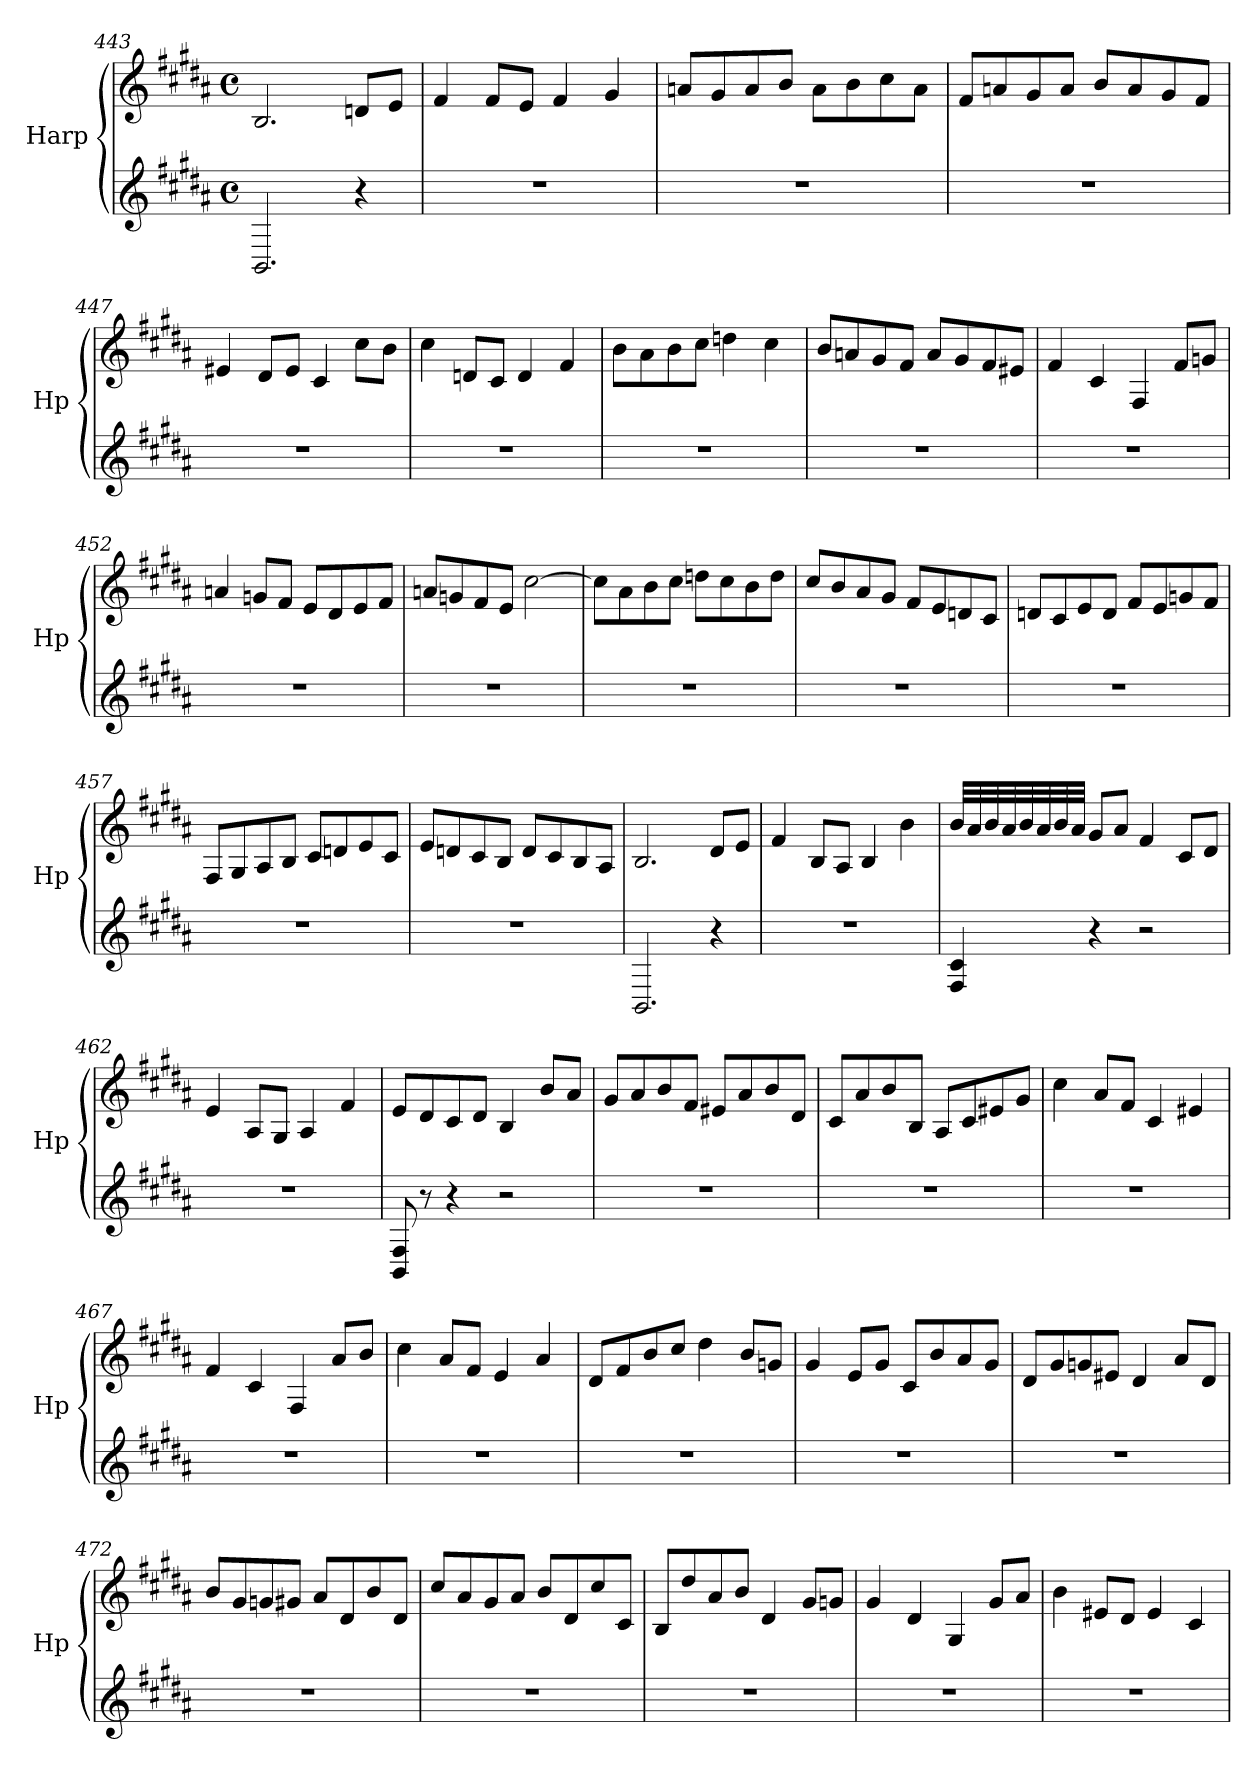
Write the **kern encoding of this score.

**kern	**kern
*part1	*part1
*staff2	*staff1
*I"Harp	*
*I'Hp	*
!!LO:LB:g=z
*clefG2	*clefG2
*k[f#c#g#d#a#]	*k[f#c#g#d#a#]
*M4/4	*M4/4
*met(c)	*met(c)
=443	=443
2.BB/	2.B/
4r	8dn/L
.	8e/J
=444	=444
1r	4f#/
.	8f#/L
.	8e/J
.	4f#/
.	4g#/
=445	=445
1r	8an/L
.	8g#/
.	8a/
.	8b/J
.	8a\L
.	8b\
.	8cc#\
.	8a\J
=446	=446
1r	8f#/L
.	8an/
.	8g#/
.	8a/J
.	8b/L
.	8a/
.	8g#/
.	8f#/J
=447	=447
1r	4e#X/
.	8d#/L
.	8e#/J
.	4c#/
.	8cc#\L
.	8b\J
=448	=448
1r	4cc#\
.	8dn/L
.	8c#/J
.	4d/
.	4f#/
!!LO:PB:g=z
=449	=449
1r	8b\L
.	8a#\
.	8b\
.	8cc#\J
.	4ddn\
.	4cc#\
=450	=450
1r	8b/L
.	8an/
.	8g#/
.	8f#/J
.	8a/L
.	8g#/
.	8f#/
.	8e#X/J
=451	=451
1r	4f#/
.	4c#/
.	4F#/
.	8f#/L
.	8gn/J
=452	=452
1r	4an/
.	8gn/L
.	8f#/J
.	8e/L
.	8d#/
.	8e/
.	8f#/J
=453	=453
1r	8an/L
.	8gn/
.	8f#/
.	8e/J
.	[2cc#\
!!LO:LB:g=z
=454	=454
1r	8cc#\L]
.	8a#\
.	8b\
.	8cc#\J
.	8ddn\L
.	8cc#\
.	8b\
.	8dd\J
=455	=455
1r	8cc#/L
.	8b/
.	8a#/
.	8g#/J
.	8f#/L
.	8e/
.	8dn/
.	8c#/J
=456	=456
1r	8dn/L
.	8c#/
.	8e/
.	8d/J
.	8f#/L
.	8e/
.	8gn/
.	8f#/J
=457	=457
1r	8F#/L
.	8G#/
.	8A#/
.	8B/J
.	8c#/L
.	8dn/
.	8e/
.	8c#/J
!!LO:LB:g=z
=458	=458
1r	8e/L
.	8dn/
.	8c#/
.	8B/J
.	8d/L
.	8c#/
.	8B/
.	8A#/J
=459	=459
2.BB/	2.B/
4r	8d#/L
.	8e/J
=460	=460
1r	4f#/
.	8B/L
.	8A#/J
.	4B/
.	4b\
=461	=461
4F#/ 4c#/	32b/LLL
.	32a#/
.	32b/
.	32a#/
.	32b/
.	32a#/
.	32b/
.	32a#/JJJ
4r	8g#/L
.	8a#/J
2r	4f#/
.	8c#/L
.	8d#/J
=462	=462
1r	4e/
.	8A#/L
.	8G#/J
.	4A#/
.	4f#/
!!LO:LB:g=z
=463	=463
8BB/ 8F#/	8e/L
8r	8d#/
4r	8c#/
.	8d#/J
2r	4B/
.	8b/L
.	8a#/J
=464	=464
1r	8g#/L
.	8a#/
.	8b/
.	8f#/J
.	8e#X/L
.	8a#/
.	8b/
.	8d#/J
=465	=465
1r	8c#/L
.	8a#/
.	8b/
.	8B/J
.	8A#/L
.	8c#/
.	8e#X/
.	8g#/J
=466	=466
1r	4cc#\
.	8a#/L
.	8f#/J
.	4c#/
.	4e#X/
=467	=467
1r	4f#/
.	4c#/
.	4F#/
.	8a#/L
.	8b/J
!!LO:LB:g=z
=468	=468
1r	4cc#\
.	8a#/L
.	8f#/J
.	4e/
.	4a#/
=469	=469
1r	8d#/L
.	8f#/
.	8b/
.	8cc#/J
.	4dd#\
.	8b/L
.	8gn/J
=470	=470
1r	4g#/
.	8e/L
.	8g#/J
.	8c#/L
.	8b/
.	8a#/
.	8g#/J
=471	=471
1r	8d#/L
.	8g#/
.	8gn/
.	8e#X/J
.	4d#/
.	8a#/L
.	8d#/J
=472	=472
1r	8b/L
.	8g#/
.	8gn/
.	8g#X/J
.	8a#/L
.	8d#/
.	8b/
.	8d#/J
!!LO:LB:g=z
=473	=473
1r	8cc#/L
.	8a#/
.	8g#/
.	8a#/J
.	8b/L
.	8d#/
.	8cc#/
.	8c#/J
=474	=474
1r	8B/L
.	8dd#/
.	8a#/
.	8b/J
.	4d#/
.	8g#/L
.	8gn/J
=475	=475
1r	4g#/
.	4d#/
.	4G#/
.	8g#/L
.	8a#/J
=476	=476
1r	4b\
.	8e#X/L
.	8d#/J
.	4e#/
.	4c#/
=	=
*-	*-
